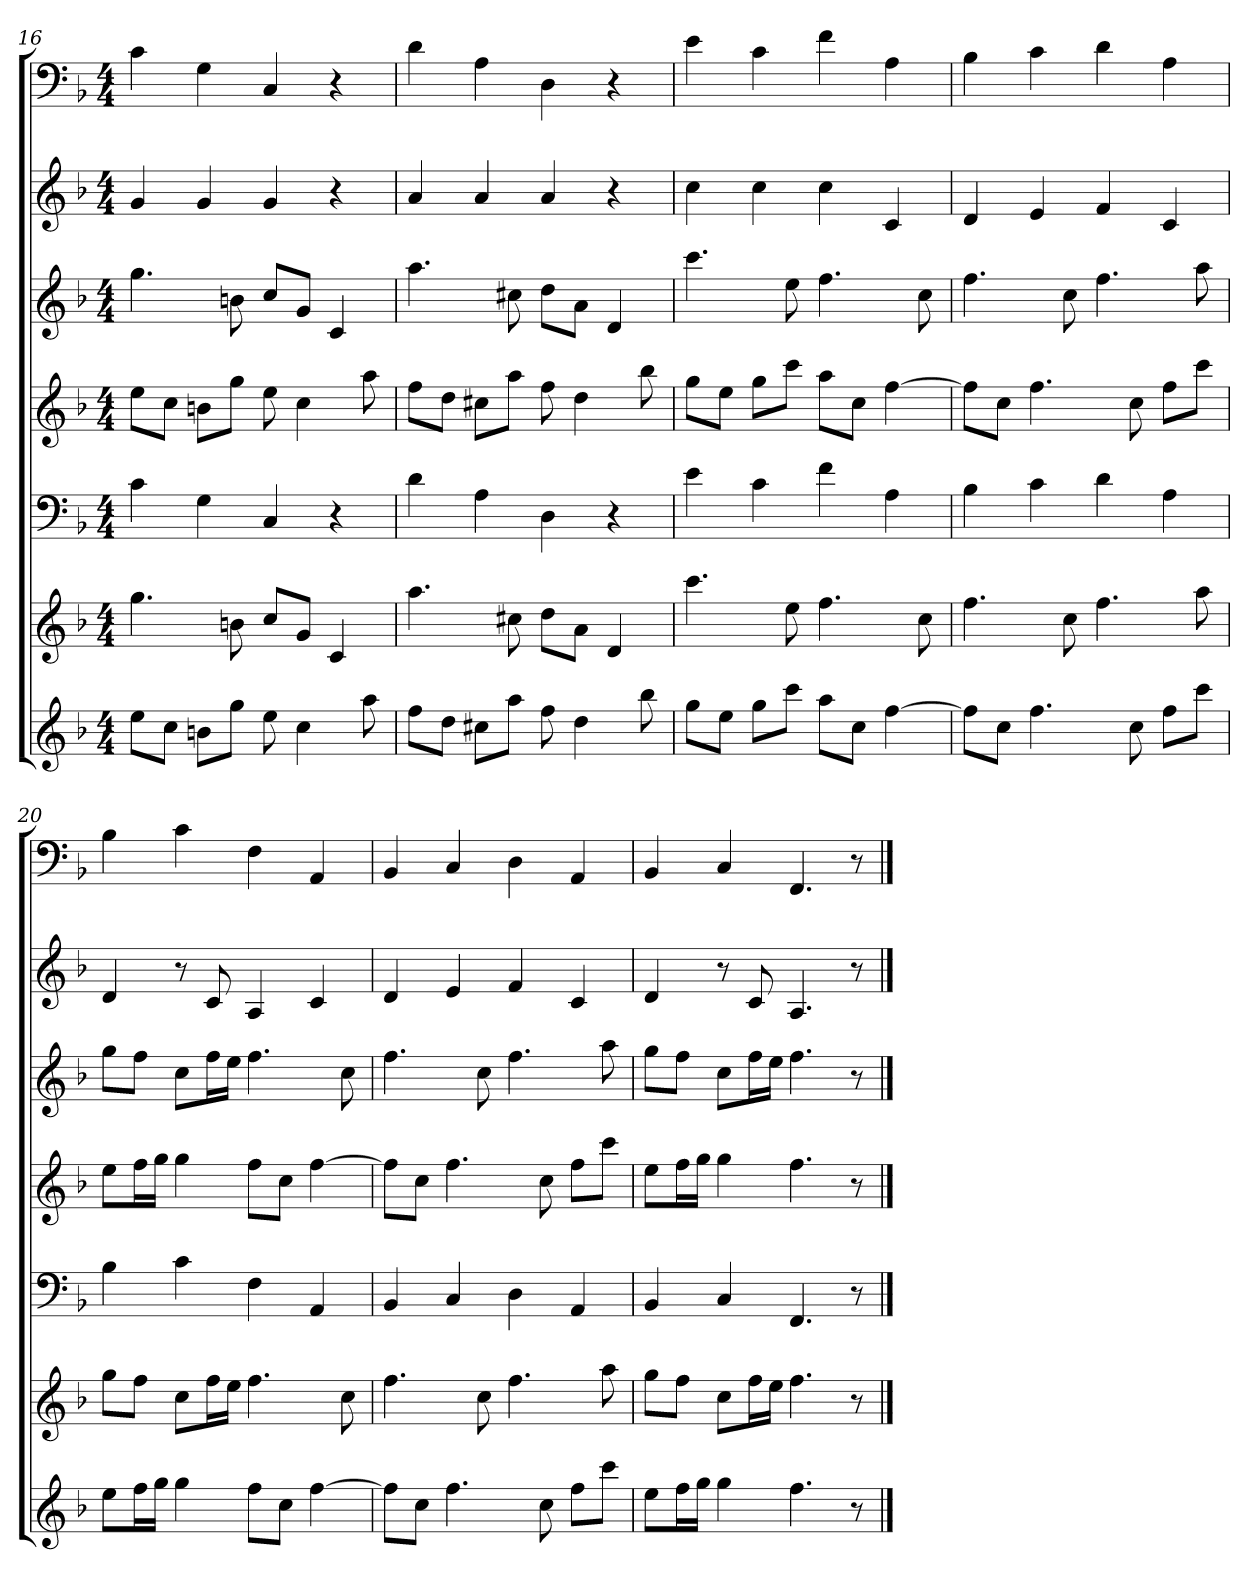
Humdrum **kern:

**kern	**kern	**kern	**kern	**kern	**kern	**kern
*part7	*part6	*part5	*part4	*part3	*part2	*part1
*staff7	*staff6	*staff5	*staff4	*staff3	*staff2	*staff1
*k[b-]	*k[b-]	*k[b-]	*k[b-]	*k[b-]	*k[b-]	*k[b-]
*F:	*F:	*F:	*F:	*F:	*F:	*F:
*M4/4	*M4/4	*M4/4	*M4/4	*M4/4	*M4/4	*M4/4
=16	=16	=16	=16	=16	=16	=16
8eeL	4.gg	4c	8eeL	4.gg	4g	4c
8ccJ	.	.	8ccJ	.	.	.
8bnL	.	4G	8bnL	.	4g	4G
8ggJ	8bn	.	8ggJ	8bn	.	.
8ee	8ccL	4C	8ee	8ccL	4g	4C
4cc	8gJ	.	4cc	8gJ	.	.
.	4c	4r	.	4c	4r	4r
8aa	.	.	8aa	.	.	.
=17	=17	=17	=17	=17	=17	=17
8ffL	4.aa	4d	8ffL	4.aa	4a	4d
8ddJ	.	.	8ddJ	.	.	.
8cc#XL	.	4A	8cc#XL	.	4a	4A
8aaJ	8cc#X	.	8aaJ	8cc#X	.	.
8ff	8ddL	4D	8ff	8ddL	4a	4D
4dd	8aJ	.	4dd	8aJ	.	.
.	4d	4r	.	4d	4r	4r
8bb-	.	.	8bb-	.	.	.
=18	=18	=18	=18	=18	=18	=18
8ggL	4.ccc	4e	8ggL	4.ccc	4cc	4e
8eeJ	.	.	8eeJ	.	.	.
8ggL	.	4c	8ggL	.	4cc	4c
8cccJ	8ee	.	8cccJ	8ee	.	.
8aaL	4.ff	4f	8aaL	4.ff	4cc	4f
8ccJ	.	.	8ccJ	.	.	.
[4ff	.	4A	[4ff	.	4c	4A
.	8cc	.	.	8cc	.	.
=19	=19	=19	=19	=19	=19	=19
8ffL]	4.ff	4B-	8ffL]	4.ff	4d	4B-
8ccJ	.	.	8ccJ	.	.	.
4.ff	.	4c	4.ff	.	4e	4c
.	8cc	.	.	8cc	.	.
.	4.ff	4d	.	4.ff	4f	4d
8cc	.	.	8cc	.	.	.
8ffL	.	4A	8ffL	.	4c	4A
8cccJ	8aa	.	8cccJ	8aa	.	.
=20	=20	=20	=20	=20	=20	=20
8eeL	8ggL	4B-	8eeL	8ggL	4d	4B-
16ffL	8ffJ	.	16ffL	8ffJ	.	.
16ggJJ	.	.	16ggJJ	.	.	.
4gg	8ccL	4c	4gg	8ccL	8r	4c
.	16ffL	.	.	16ffL	8c	.
.	16eeJJ	.	.	16eeJJ	.	.
8ffL	4.ff	4F	8ffL	4.ff	4A	4F
8ccJ	.	.	8ccJ	.	.	.
[4ff	.	4AA	[4ff	.	4c	4AA
.	8cc	.	.	8cc	.	.
=21	=21	=21	=21	=21	=21	=21
8ffL]	4.ff	4BB-	8ffL]	4.ff	4d	4BB-
8ccJ	.	.	8ccJ	.	.	.
4.ff	.	4C	4.ff	.	4e	4C
.	8cc	.	.	8cc	.	.
.	4.ff	4D	.	4.ff	4f	4D
8cc	.	.	8cc	.	.	.
8ffL	.	4AA	8ffL	.	4c	4AA
8cccJ	8aa	.	8cccJ	8aa	.	.
=22	=22	=22	=22	=22	=22	=22
8eeL	8ggL	4BB-	8eeL	8ggL	4d	4BB-
16ffL	8ffJ	.	16ffL	8ffJ	.	.
16ggJJ	.	.	16ggJJ	.	.	.
4gg	8ccL	4C	4gg	8ccL	8r	4C
.	16ffL	.	.	16ffL	8c	.
.	16eeJJ	.	.	16eeJJ	.	.
4.ff	4.ff	4.FF	4.ff	4.ff	4.A	4.FF
8r	8r	8r	8r	8r	8r	8r
==	==	==	==	==	==	==
*-	*-	*-	*-	*-	*-	*-
